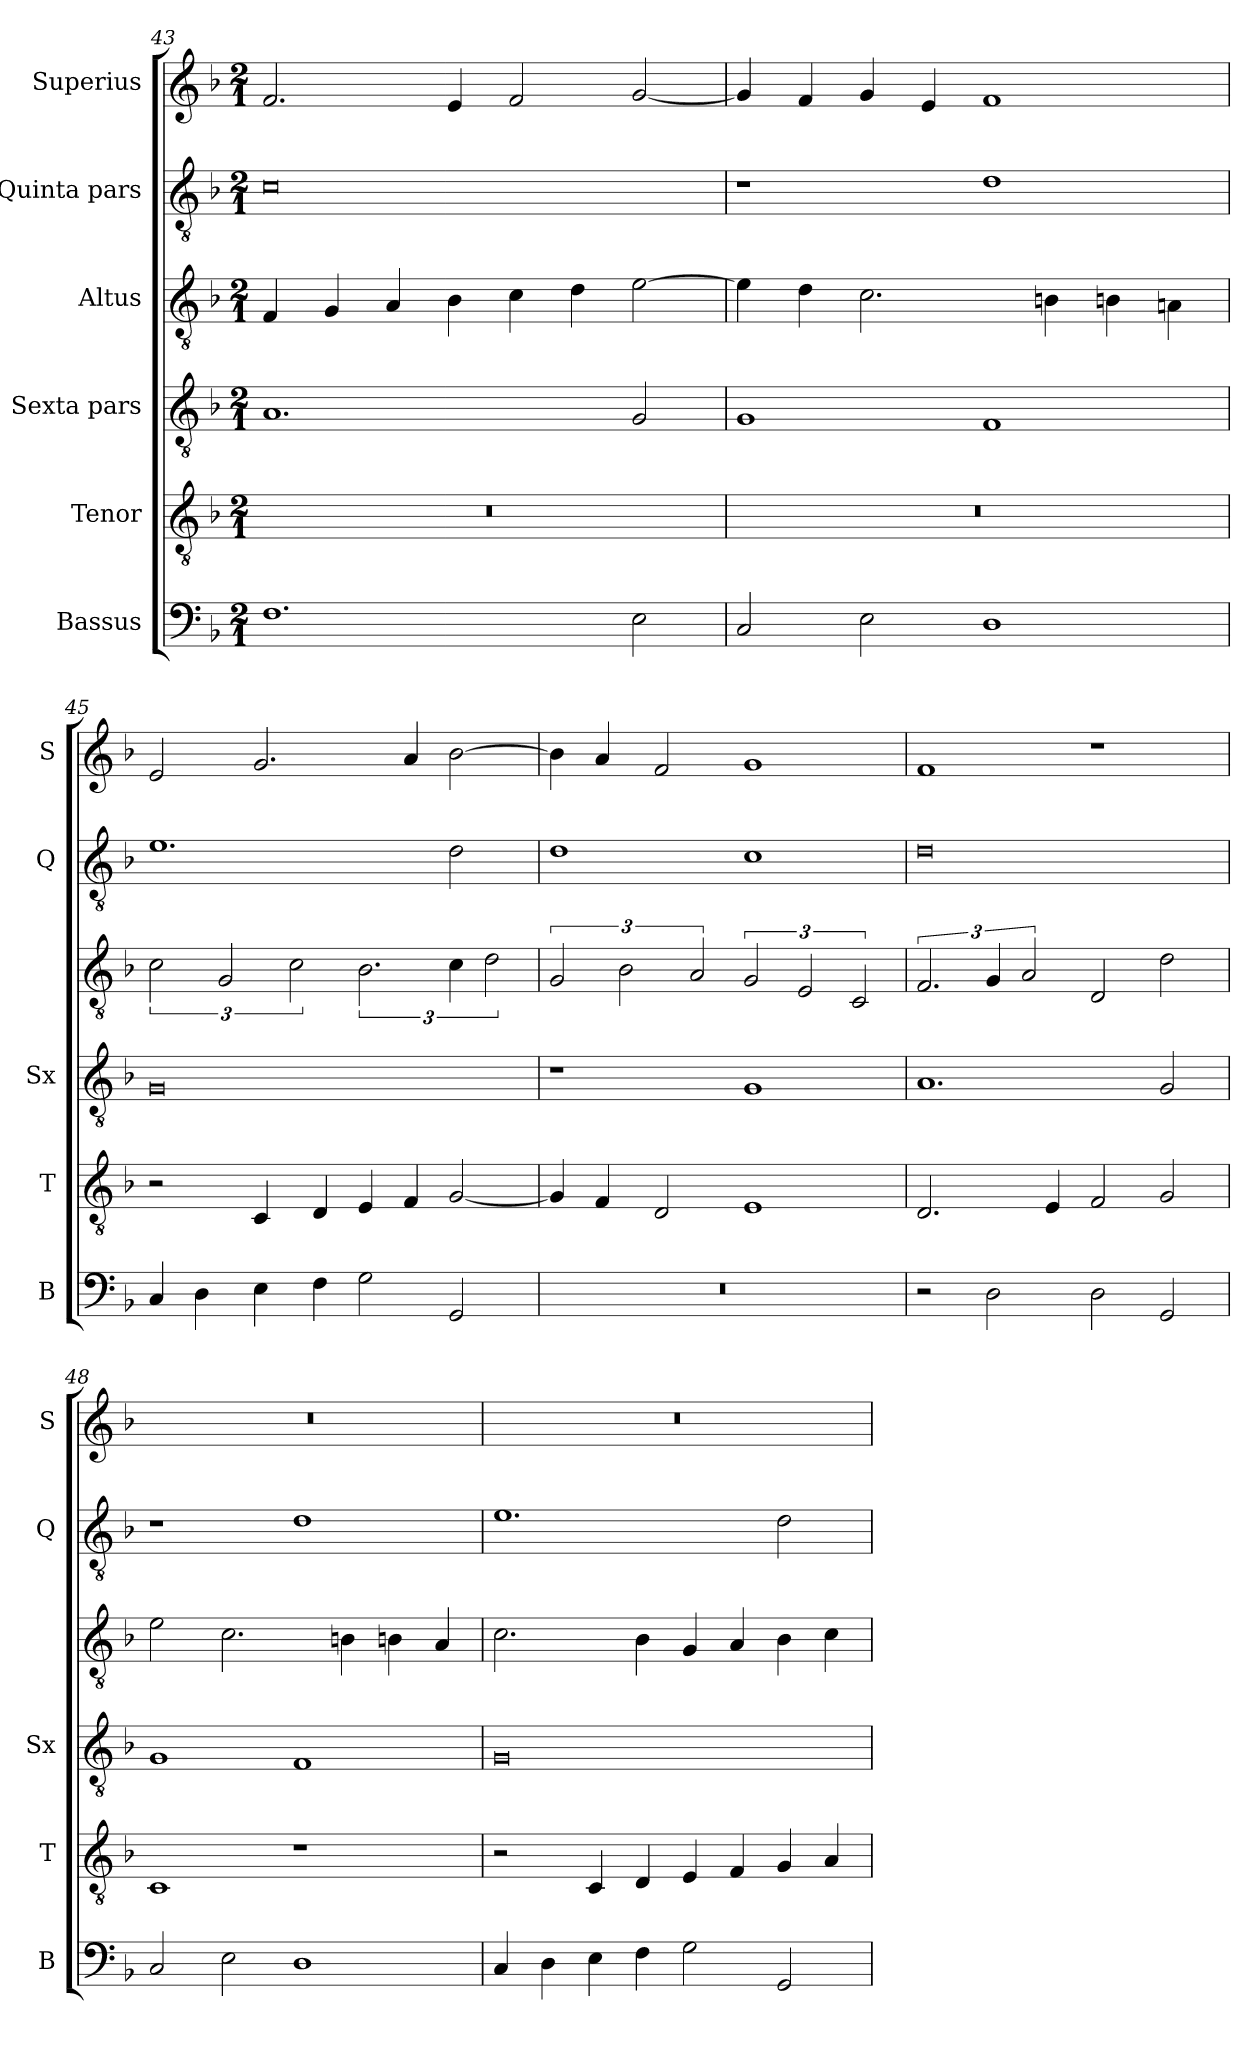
**kern	**kern	**kern	**kern	**kern	**kern
*part6	*part5	*part4	*part3	*part2	*part1
*staff6	*staff5	*staff4	*staff3	*staff2	*staff1
*I"Bassus	*I"Tenor	*I"Sexta pars	*I"Altus	*I"Quinta pars	*I"Superius
*I'B	*I'T	*I'Sx	*	*I'Q	*I'S
*clefF4	*clefGv2	*clefGv2	*clefGv2	*clefGv2	*clefG2
*k[b-]	*k[b-]	*k[b-]	*k[b-]	*k[b-]	*k[b-]
*M2/1	*M2/1	*M2/1	*M2/1	*M2/1	*M2/1
=43	=43	=43	=43	=43	=43
1.F	0r	1.A	4F/	0c	2.f/
.	.	.	4G/	.	.
.	.	.	4A/	.	.
.	.	.	4B-\	.	4e/
.	.	.	4c\	.	2f/
.	.	.	4d\	.	.
2E\	.	2G/	[2e\	.	[2g/
=44	=44	=44	=44	=44	=44
2C/	0r	1G	4e\]	1r	4g/]
.	.	.	4d\	.	4f/
2E\	.	.	2.c	.	4g/
.	.	.	.	.	4e/
1D	.	1F	.	1d	1f
.	.	.	4Bn\	.	.
.	.	.	4Bn\	.	.
.	.	.	4An\	.	.
=45	=45	=45	=45	=45	=45
4C/	2r	0G	3c\	1.e	2e/
4D\	.	.	.	.	.
.	.	.	3G/	.	.
4E\	4C/	.	.	.	2.g/
.	.	.	3c\	.	.
4F\	4D/	.	.	.	.
2G\	4E/	.	3.B-\	.	.
.	4F/	.	.	.	4a/
2GG/	[2G/	.	6c\	2d\	[2b-\
.	.	.	3d\	.	.
=46	=46	=46	=46	=46	=46
0r	4G/]	1r	3G/	1d	4b-\]
.	4F/	.	.	.	4a/
.	.	.	3B-\	.	.
.	2D/	.	.	.	2f/
.	.	.	3A/	.	.
.	1E	1G	3G/	1c	1g
.	.	.	3E/	.	.
.	.	.	3C/	.	.
=47	=47	=47	=47	=47	=47
2r	2.D/	1.A	3.F/	0d	1f
2D\	.	.	6G/	.	.
.	.	.	3A/	.	.
.	4E/	.	.	.	.
2D\	2F/	.	2D/	.	1r
2GG/	2G/	2G/	2d\	.	.
=48	=48	=48	=48	=48	=48
2C/	1C	1G	2e\	1r	0r
2E\	.	.	2.c\	.	.
1D	1r	1F	.	1d	.
.	.	.	4Bn\	.	.
.	.	.	4Bn\	.	.
.	.	.	4A/	.	.
=49	=49	=49	=49	=49	=49
4C/	2r	0G	2.c\	1.e	0r
4D\	.	.	.	.	.
4E\	4C/	.	.	.	.
4F\	4D/	.	4B-\	.	.
2G\	4E/	.	4G/	.	.
.	4F/	.	4A/	.	.
2GG/	4G/	.	4B-\	2d\	.
.	4A/	.	4c\	.	.
=	=	=	=	=	=
*-	*-	*-	*-	*-	*-
